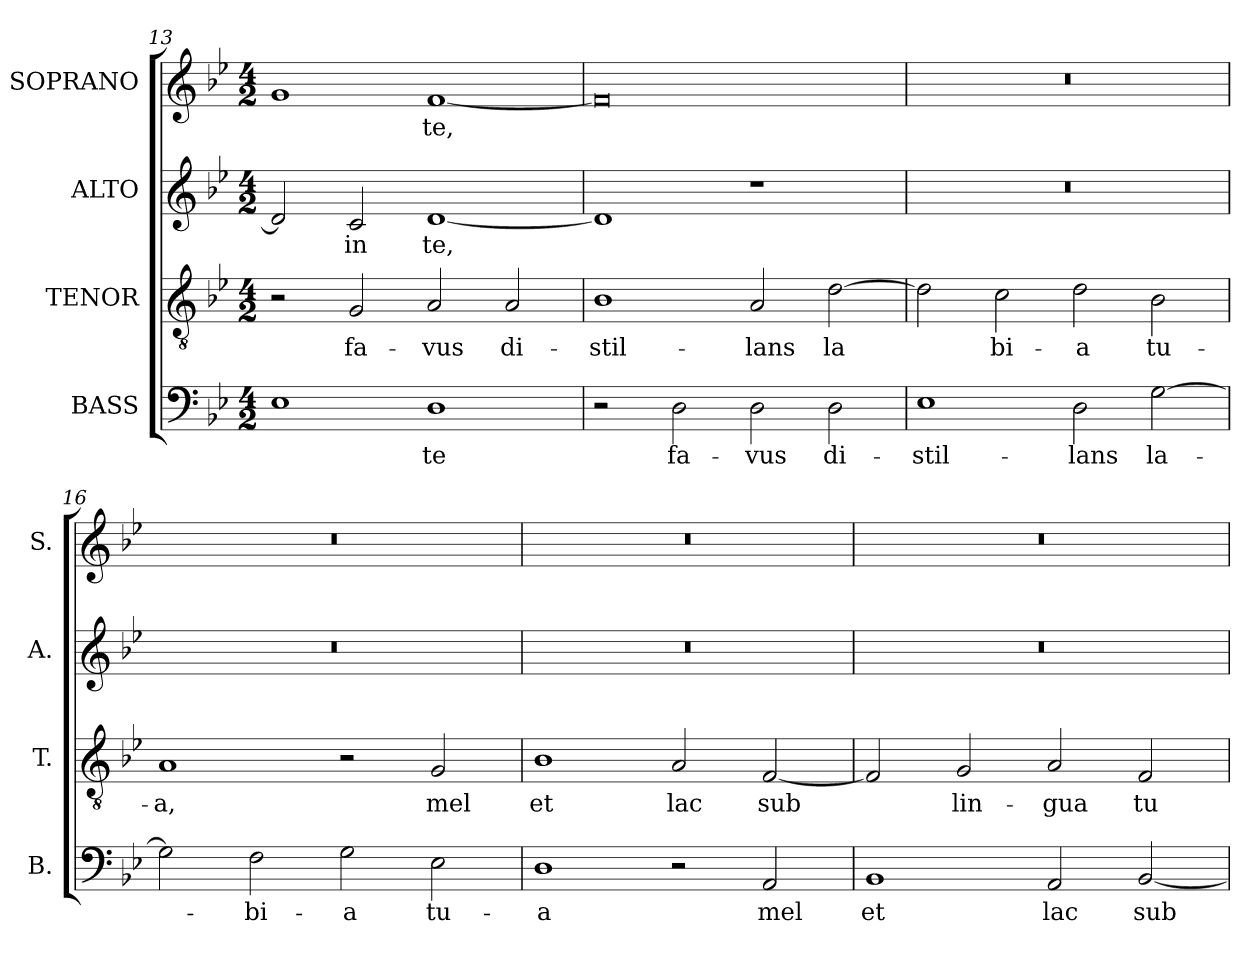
**kern	**text	**kern	**text	**kern	**text	**kern	**text
*part4	*part4	*part3	*part3	*part2	*part2	*part1	*part1
*staff4	*staff4	*staff3	*staff3	*staff2	*staff2	*staff1	*staff1
*I"BASS	*	*I"TENOR	*	*I"ALTO	*	*I"SOPRANO	*
*I'B.	*	*I'T.	*	*I'A.	*	*I'S.	*
*clefF4	*	*clefGv2	*	*clefG2	*	*clefG2	*
*	*	*ITrd7c12	*	*	*	*	*
*k[b-e-]	*	*k[b-e-]	*	*k[b-e-]	*	*k[b-e-]	*
*B-:	*	*B-:	*	*B-:	*	*B-:	*
*M4/2	*	*M4/2	*	*M4/2	*	*M4/2	*
=13	=13	=13	=13	=13	=13	=13	=13
1E-i	.	2r	.	2di/]	.	1gi	.
!	!	!	!LO:LY:b:color=#000000	!	!	!	!
!	!	!	!	!	!LO:LY:b:color=#000000	!	!
.	.	2GGi/	fa-	2ci/	in	.	.
!	!LO:LY:b:color=#000000	!	!	!	!	!	!
!	!	!	!LO:LY:b:color=#000000	!	!	!	!
!	!	!	!	!	!LO:LY:b:color=#000000	!	!
!	!	!	!	!	!	!	!LO:LY:b:color=#000000
1Di	te	2AAi/	-vus	[1di	te,	[1fi	te,
!	!	!	!LO:LY:b:color=#000000	!	!	!	!
.	.	2AAi/	di-	.	.	.	.
=14	=14	=14	=14	=14	=14	=14	=14
!	!	!	!LO:LY:b:color=#000000	!	!	!	!
2r	.	1BB-i	-stil-	1di]	.	0fi]	.
!	!LO:LY:b:color=#000000	!	!	!	!	!	!
2Di\	fa-	.	.	.	.	.	.
!	!LO:LY:b:color=#000000	!	!	!	!	!	!
!	!	!	!LO:LY:b:color=#000000	!	!	!	!
2Di\	-vus	2AAi/	-lans	1r	.	.	.
!	!LO:LY:b:color=#000000	!	!	!	!	!	!
!	!	!	!LO:LY:b:color=#000000	!	!	!	!
2Di\	di-	[2Di\	la	.	.	.	.
=15	=15	=15	=15	=15	=15	=15	=15
!	!LO:LY:b:color=#000000	!	!	!LO:N:vis=1	!	!LO:N:vis=1	!
1E-i	-stil-	2Di\]	.	0r	.	0r	.
!	!	!	!LO:LY:b:color=#000000	!	!	!	!
.	.	2Ci\	bi-	.	.	.	.
!	!LO:LY:b:color=#000000	!	!	!	!	!	!
!	!	!	!LO:LY:b:color=#000000	!	!	!	!
2Di\	-lans	2Di\	-a	.	.	.	.
!	!LO:LY:b:color=#000000	!	!	!	!	!	!
!	!	!	!LO:LY:b:color=#000000	!	!	!	!
[2Gi\	la-	2BB-i\	tu-	.	.	.	.
!!LO:LB:g=z
=16	=16	=16	=16	=16	=16	=16	=16
!	!	!	!LO:LY:b:color=#000000	!LO:N:vis=1	!	!LO:N:vis=1	!
2Gi\]	.	1AAi	-a,	0r	.	0r	.
!	!LO:LY:b:color=#000000	!	!	!	!	!	!
2Fi\	-bi-	.	.	.	.	.	.
!	!LO:LY:b:color=#000000	!	!	!	!	!	!
2Gi\	-a	2r	.	.	.	.	.
!	!LO:LY:b:color=#000000	!	!	!	!	!	!
!	!	!	!LO:LY:b:color=#000000	!	!	!	!
2E-i\	tu-	2GGi/	mel	.	.	.	.
=17	=17	=17	=17	=17	=17	=17	=17
!	!LO:LY:b:color=#000000	!	!	!	!	!	!
!	!	!	!LO:LY:b:color=#000000	!LO:N:vis=1	!	!LO:N:vis=1	!
1Di	-a	1BB-i	et	0r	.	0r	.
!	!	!	!LO:LY:b:color=#000000	!	!	!	!
2r	.	2AAi/	lac	.	.	.	.
!	!LO:LY:b:color=#000000	!	!	!	!	!	!
!	!	!	!LO:LY:b:color=#000000	!	!	!	!
2AAi/	mel	[2FFi/	sub	.	.	.	.
=18	=18	=18	=18	=18	=18	=18	=18
!	!LO:LY:b:color=#000000	!	!	!LO:N:vis=1	!	!LO:N:vis=1	!
1BB-i	et	2FFi/]	.	0r	.	0r	.
!	!	!	!LO:LY:b:color=#000000	!	!	!	!
.	.	2GGi/	lin-	.	.	.	.
!	!LO:LY:b:color=#000000	!	!	!	!	!	!
!	!	!	!LO:LY:b:color=#000000	!	!	!	!
2AAi/	lac	2AAi/	-gua	.	.	.	.
!	!LO:LY:b:color=#000000	!	!	!	!	!	!
!	!	!	!LO:LY:b:color=#000000	!	!	!	!
[2BB-i/	sub	2FFi/	tu-	.	.	.	.
=	=	=	=	=	=	=	=
*-	*-	*-	*-	*-	*-	*-	*-
